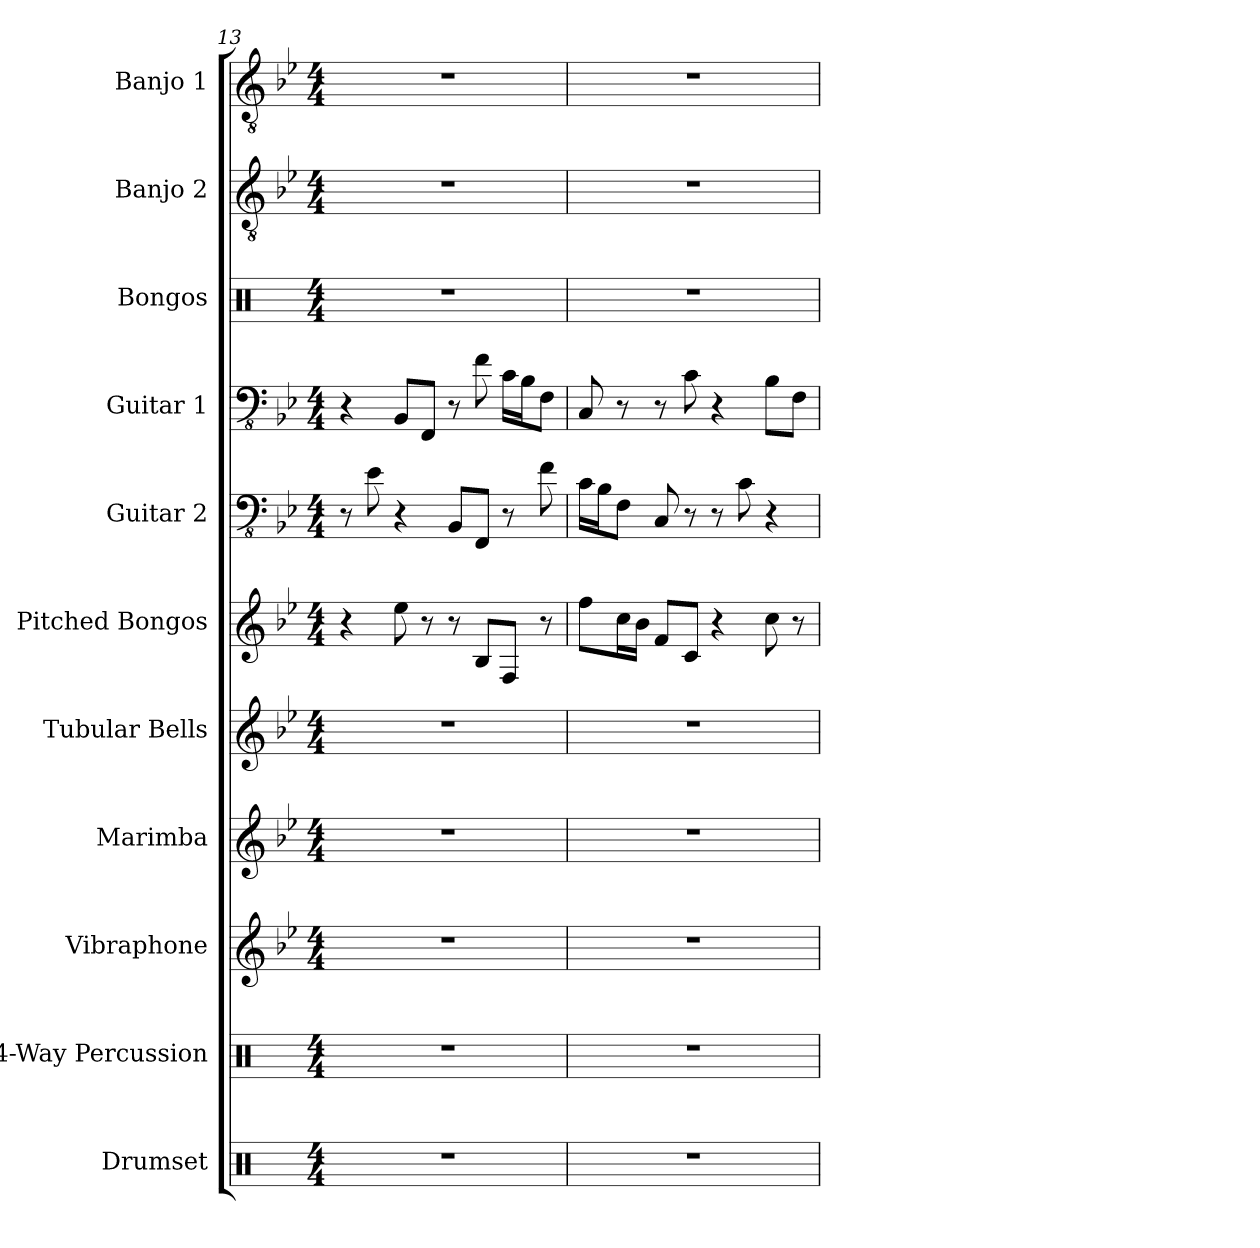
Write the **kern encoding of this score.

**kern	**kern	**kern	**kern	**kern	**kern	**kern	**kern	**kern	**kern	**kern
*part11	*part10	*part9	*part8	*part7	*part6	*part5	*part4	*part3	*part2	*part1
*staff11	*staff10	*staff9	*staff8	*staff7	*staff6	*staff5	*staff4	*staff3	*staff2	*staff1
*I"Drumset	*I"4-Way Percussion	*I"Vibraphone	*I"Marimba	*I"Tubular Bells	*I"Pitched Bongos	*I"Guitar 2	*I"Guitar 1	*I"Bongos	*I"Banjo 2	*I"Banjo 1
*I'Drs.	*I'4 Prc.	*I'Vib.	*I'Mrm.	*I'Bells	*	*	*	*	*I'Banjo	*
*clefX	*clefX	*clefG2	*clefG2	*clefG2	*clefG2	*clefFv4	*clefFv4	*clefX	*clefGv2	*clefGv2
*k[]	*k[]	*k[b-e-]	*k[b-e-]	*k[b-e-]	*k[b-e-]	*k[b-e-]	*k[b-e-]	*k[]	*k[b-e-]	*k[b-e-]
*M4/4	*M4/4	*M4/4	*M4/4	*M4/4	*M4/4	*M4/4	*M4/4	*M4/4	*M4/4	*M4/4
=13	=13	=13	=13	=13	=13	=13	=13	=13	=13	=13
1r	1r	1r	1r	1r	4r	8r	4r	1r	1r	1r
.	.	.	.	.	.	8E-\	.	.	.	.
.	.	.	.	.	8ee-\	4r	8BBB-/L	.	.	.
.	.	.	.	.	8r	.	8FFF/J	.	.	.
.	.	.	.	.	8r	8BBB-/L	8r	.	.	.
.	.	.	.	.	8B-/L	8FFF/J	8F\	.	.	.
.	.	.	.	.	8F/J	8r	16C\LL	.	.	.
.	.	.	.	.	.	.	16BB-\J	.	.	.
.	.	.	.	.	8r	8F\	8FF\J	.	.	.
=14	=14	=14	=14	=14	=14	=14	=14	=14	=14	=14
1r	1r	1r	1r	1r	8ff\L	16C\LL	8CC/	1r	1r	1r
.	.	.	.	.	.	16BB-\J	.	.	.	.
.	.	.	.	.	16cc\L	8FF\J	8r	.	.	.
.	.	.	.	.	16b-\JJ	.	.	.	.	.
.	.	.	.	.	8f/L	8CC/	8r	.	.	.
.	.	.	.	.	8c/J	8r	8C\	.	.	.
.	.	.	.	.	4r	8r	4r	.	.	.
.	.	.	.	.	.	8C\	.	.	.	.
.	.	.	.	.	8cc\	4r	8BB-\L	.	.	.
.	.	.	.	.	8r	.	8FF\J	.	.	.
=	=	=	=	=	=	=	=	=	=	=
*-	*-	*-	*-	*-	*-	*-	*-	*-	*-	*-
